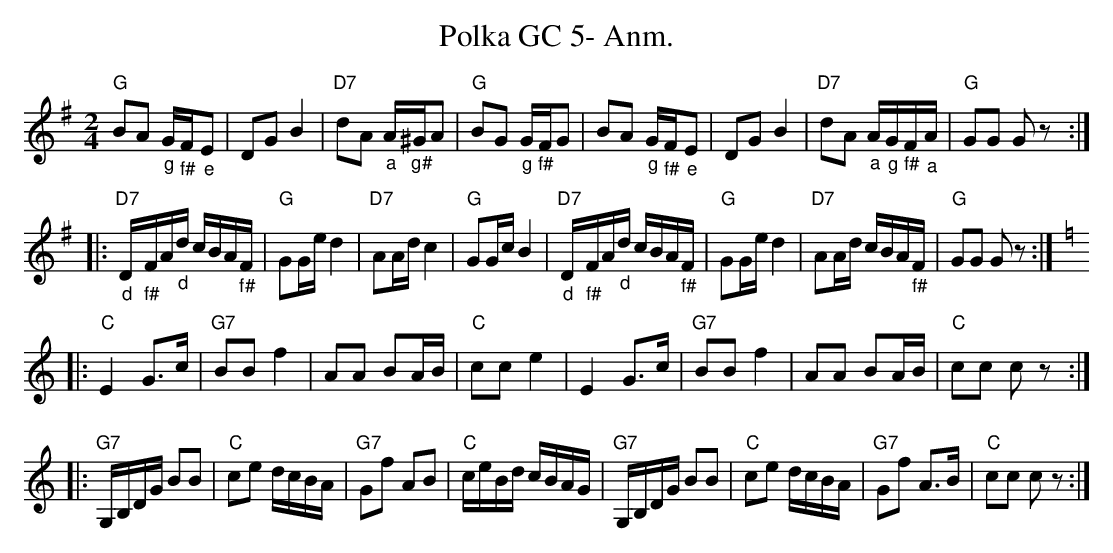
X:1
T:Polka GC 5- Anm.
M:2/4
L:1/16
K:Gmaj
"G"B2A2 "_g"G"_f#"F"_e"E2 | D2G2 B4 | "D7"d2A2 "_a"A"_g#"^GA2 | "G"B2G2 "_g"G"_f#"FG2 | \
   B2A2 "_g"G"_f#"F"_e"E2 | D2G2 B4 | "D7"d2A2 "_a"A"_g"G"_f#"F"_a"A | "G"G2G2 G2 z2 :|
|: "D7""_d"D"_f#"FA"_d"d cBA"_f#"F | "G"G2Ge d4 | "D7"A2Ad c4 | "G"G2Gc B4 | \
   "D7""_d"D"_f#"FA"_d"d cBA"_f#"F | "G"G2Ge d4 | "D7"A2Ad cBA"_f#"F | "G"G2G2 G2 z2 :|
K:Cmaj
L:1/8
|: "C"E2 G>c | "G7"BB f2 | AA BA/2B/2 | "C"cc e2 | \
      E2 G>c | "G7"BB f2 | AA BA/2B/2 | "C"cc c z :: [L:1/16]
"G7"G,B,DG B2B2 | "C"c2e2 dcBA | "G7"G2f2 A2B2 | "C"ceBd cBAG | \
"G7"G,B,DG B2B2 | "C"c2e2 dcBA | "G7"G2f2 A3B | "C"c2c2 c2 z2 :|
